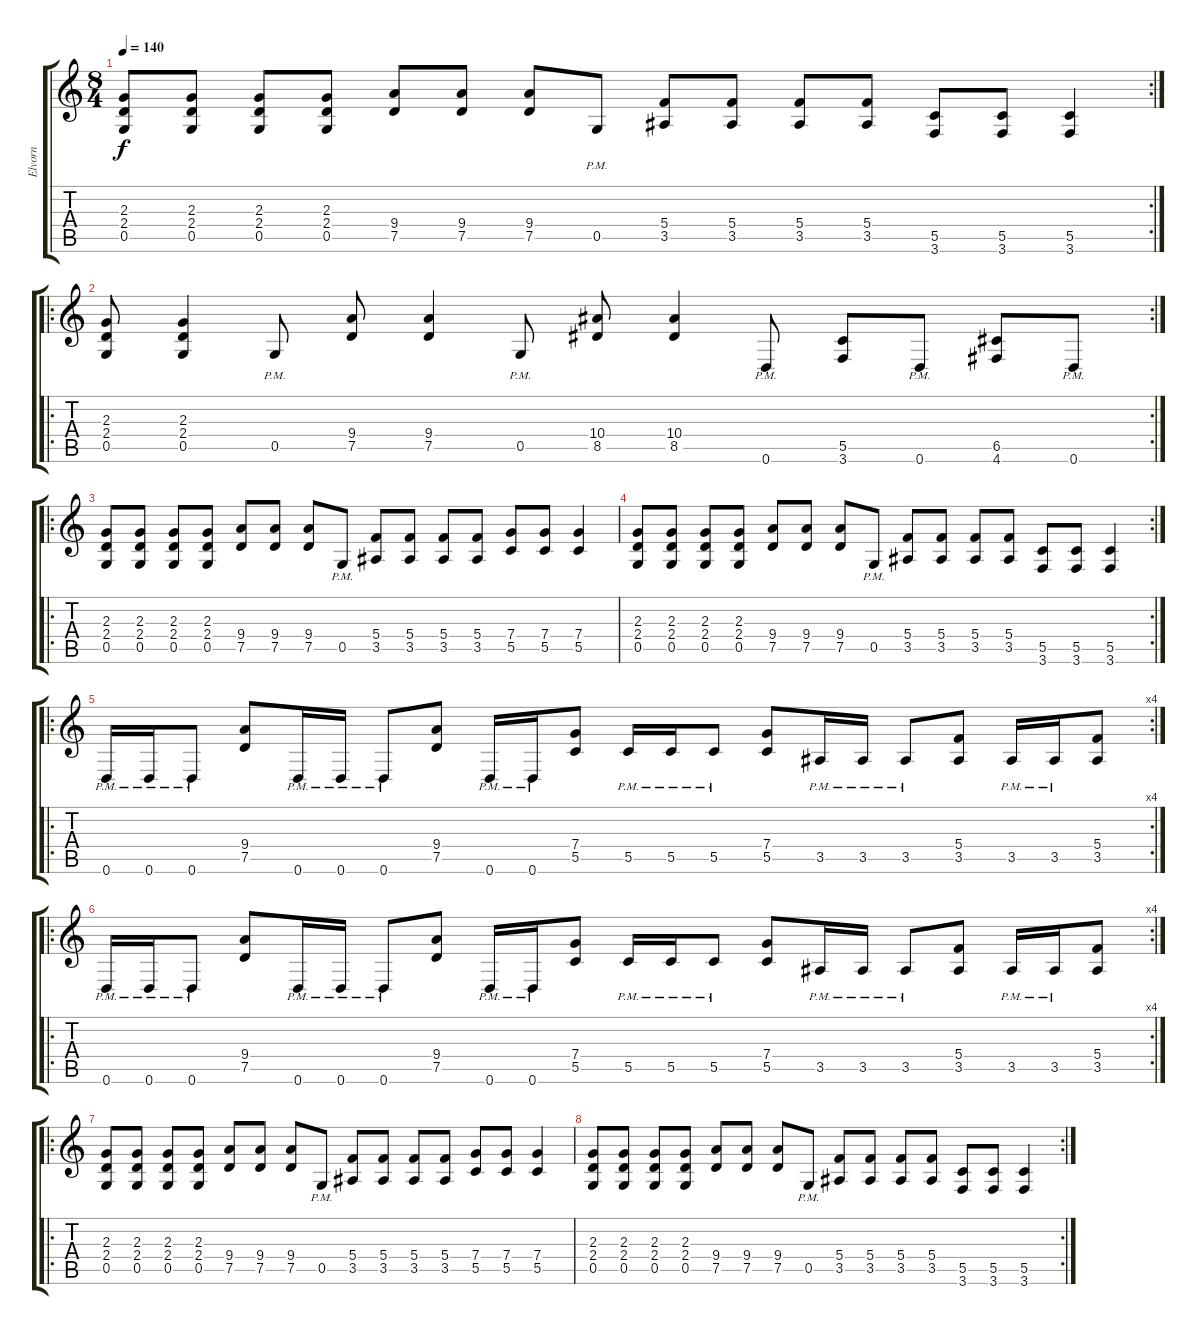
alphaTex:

\track ("Elvorn" "Elvorn") {instrument distortionguitar}
\staff {score tabs}
\tuning (D4 A3 F3 C3 G2 D2) {hide}
\rc 2
\ts (8 4)
\tempo 140
\clef g2
\ks c
(2.3 2.4 0.5).8{dy f} (2.3 2.4 0.5).8 (2.3 2.4 0.5).8 (2.3 2.4 0.5).8 (9.4 7.5).8 (9.4 7.5).8 (9.4 7.5).8 0.5{pm}.8 (5.4 3.5).8 (5.4 3.5).8 (5.4 3.5).8 (5.4 3.5).8 (5.5 3.6).8 (5.5 3.6).8 (5.5 3.6).4 |
\ro
\rc 2
(2.3 2.4 0.5).8 (2.3 2.4 0.5).4 0.5{pm}.8 (9.4 7.5).8 (9.4 7.5).4 0.5{pm}.8 (10.4 8.5).8 (10.4 8.5).4 0.6{pm}.8 (5.5 3.6).8 0.6{pm}.8 (6.5 4.6).8 0.6{pm}.8 |
\ro
(2.3 2.4 0.5).8 (2.3 2.4 0.5).8 (2.3 2.4 0.5).8 (2.3 2.4 0.5).8 (9.4 7.5).8 (9.4 7.5).8 (9.4 7.5).8 0.5{pm}.8 (5.4 3.5).8 (5.4 3.5).8 (5.4 3.5).8 (5.4 3.5).8 (7.4 5.5).8 (7.4 5.5).8 (7.4 5.5).4 |
\rc 2
(2.3 2.4 0.5).8 (2.3 2.4 0.5).8 (2.3 2.4 0.5).8 (2.3 2.4 0.5).8 (9.4 7.5).8 (9.4 7.5).8 (9.4 7.5).8 0.5{pm}.8 (5.4 3.5).8 (5.4 3.5).8 (5.4 3.5).8 (5.4 3.5).8 (5.5 3.6).8 (5.5 3.6).8 (5.5 3.6).4 |
\ro
\rc 4
0.6{pm}.16 0.6{pm}.16 0.6{pm}.8 (9.4 7.5).8 0.6{pm}.16 0.6{pm}.16 0.6{pm}.8 (9.4 7.5).8 0.6{pm}.16 0.6{pm}.16 (7.4 5.5).8 5.5{pm}.16 5.5{pm}.16 5.5{pm}.8 (7.4 5.5).8 3.5{pm}.16 3.5{pm}.16 3.5{pm}.8 (5.4 3.5).8 3.5{pm}.16 3.5{pm}.16 (5.4 3.5).8 |
\ro
\rc 4
0.6{pm}.16 0.6{pm}.16 0.6{pm}.8 (9.4 7.5).8 0.6{pm}.16 0.6{pm}.16 0.6{pm}.8 (9.4 7.5).8 0.6{pm}.16 0.6{pm}.16 (7.4 5.5).8 5.5{pm}.16 5.5{pm}.16 5.5{pm}.8 (7.4 5.5).8 3.5{pm}.16 3.5{pm}.16 3.5{pm}.8 (5.4 3.5).8 3.5{pm}.16 3.5{pm}.16 (5.4 3.5).8 |
\ro
(2.3 2.4 0.5).8 (2.3 2.4 0.5).8 (2.3 2.4 0.5).8 (2.3 2.4 0.5).8 (9.4 7.5).8 (9.4 7.5).8 (9.4 7.5).8 0.5{pm}.8 (5.4 3.5).8 (5.4 3.5).8 (5.4 3.5).8 (5.4 3.5).8 (7.4 5.5).8 (7.4 5.5).8 (7.4 5.5).4 |
\rc 2
(2.3 2.4 0.5).8 (2.3 2.4 0.5).8 (2.3 2.4 0.5).8 (2.3 2.4 0.5).8 (9.4 7.5).8 (9.4 7.5).8 (9.4 7.5).8 0.5{pm}.8 (5.4 3.5).8 (5.4 3.5).8 (5.4 3.5).8 (5.4 3.5).8 (5.5 3.6).8 (5.5 3.6).8 (5.5 3.6).4
